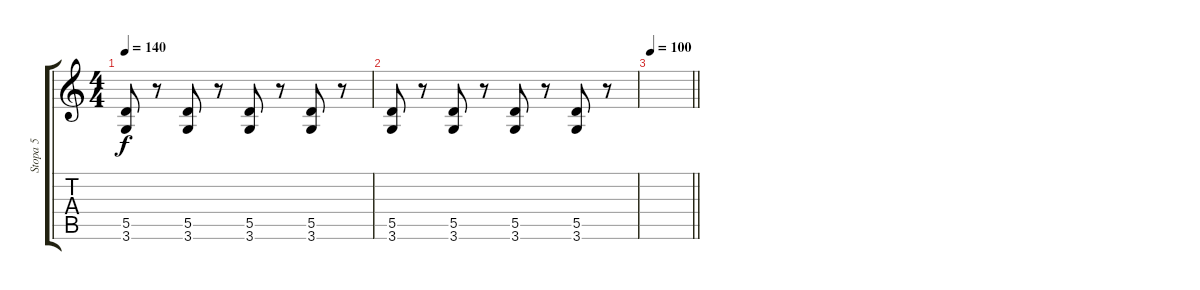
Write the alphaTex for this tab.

\track ("Stopa 5" "Stopa 5") {instrument electricguitarclean}
\staff {score tabs}
\tuning (E4 B3 G3 D3 A2 E2) {hide}
\ts (4 4)
\tempo 140
\clef g2
\ks c
(5.5 3.6).8{dy f} r.8 (5.5 3.6).8 r.8 (5.5 3.6).8 r.8 (5.5 3.6).8 r.8 |
(5.5 3.6).8 r.8 (5.5 3.6).8 r.8 (5.5 3.6).8 r.8 (5.5 3.6).8 r.8 |
\tempo 100
\barLineRight lightlight
